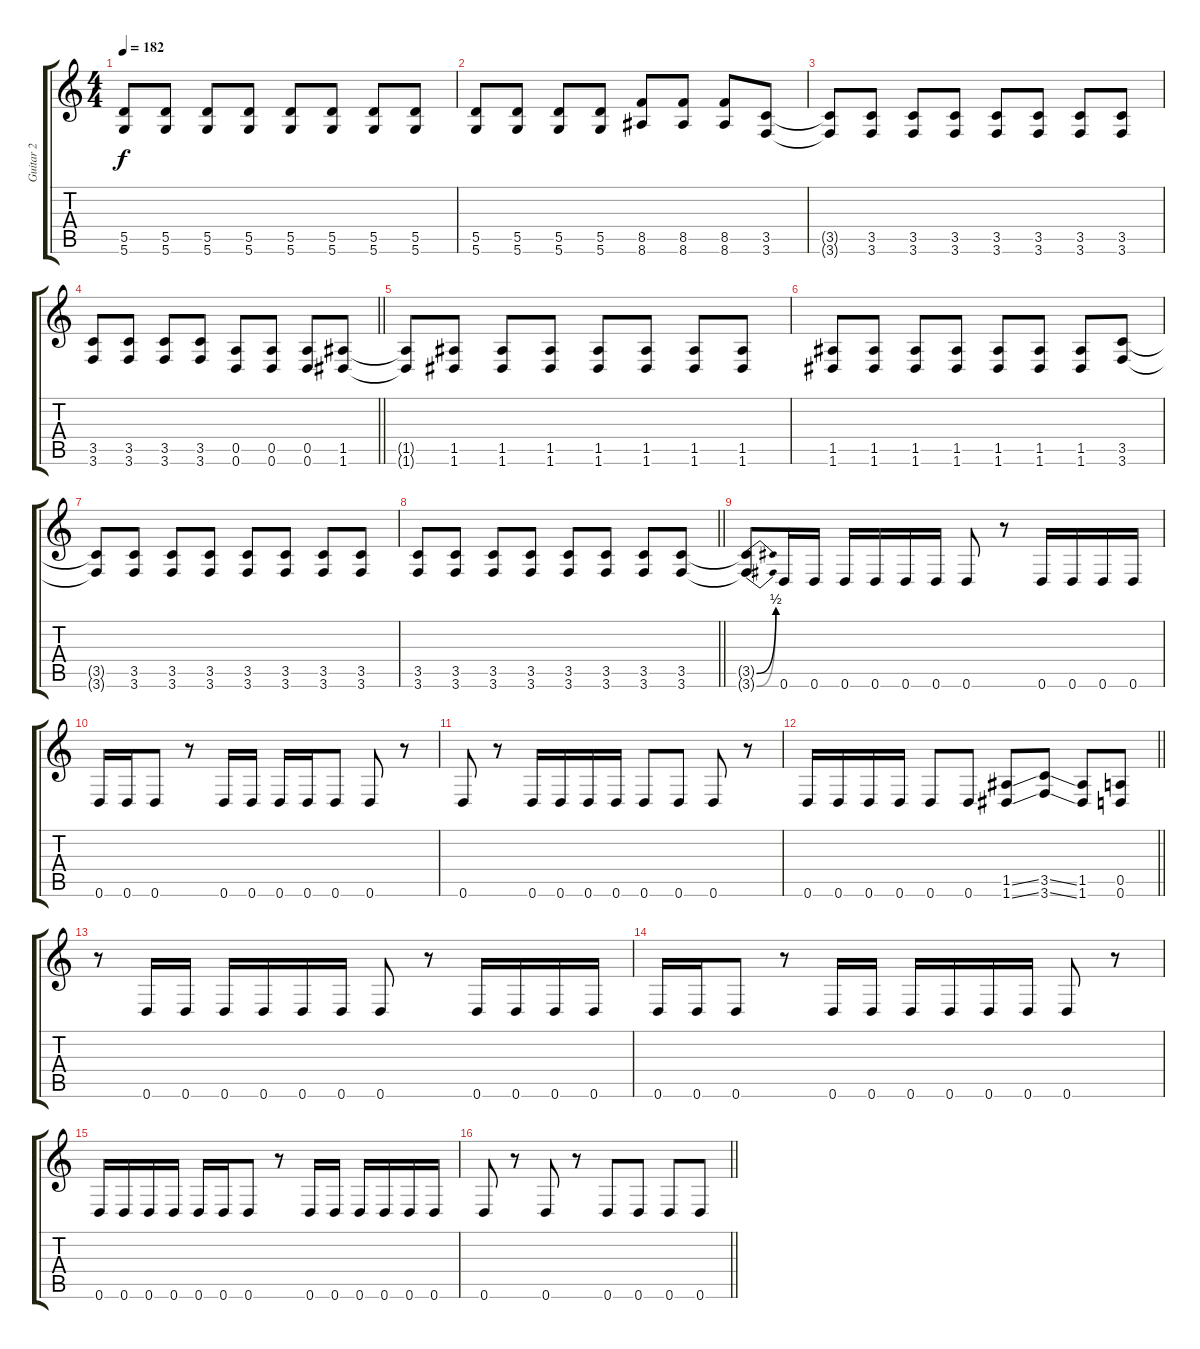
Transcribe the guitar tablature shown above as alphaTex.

\track ("Guitar 2" "Guitar 2") {instrument distortionguitar}
\staff {score tabs}
\tuning (E4 B3 G3 D3 A2 D2) {hide}
\ts (4 4)
\tempo 182
\clef g2
\ks c
(5.5 5.6).8{dy f} (5.5 5.6).8 (5.5 5.6).8 (5.5 5.6).8 (5.5 5.6).8 (5.5 5.6).8 (5.5 5.6).8 (5.5 5.6).8 |
(5.5 5.6).8 (5.5 5.6).8 (5.5 5.6).8 (5.5 5.6).8 (8.5 8.6).8 (8.5 8.6).8 (8.5 8.6).8 (3.5 3.6).8 |
(3.5{t} 3.6{t}).8 (3.5 3.6).8 (3.5 3.6).8 (3.5 3.6).8 (3.5 3.6).8 (3.5 3.6).8 (3.5 3.6).8 (3.5 3.6).8 |
\barLineRight lightlight
(3.5 3.6).8 (3.5 3.6).8 (3.5 3.6).8 (3.5 3.6).8 (0.5 0.6).8 (0.5 0.6).8 (0.5 0.6).8 (1.5 1.6).8 |
(1.5{t} 1.6{t}).8 (1.5 1.6).8 (1.5 1.6).8 (1.5 1.6).8 (1.5 1.6).8 (1.5 1.6).8 (1.5 1.6).8 (1.5 1.6).8 |
(1.5 1.6).8 (1.5 1.6).8 (1.5 1.6).8 (1.5 1.6).8 (1.5 1.6).8 (1.5 1.6).8 (1.5 1.6).8 (3.5 3.6).8 |
(3.5{t} 3.6{t}).8 (3.5 3.6).8 (3.5 3.6).8 (3.5 3.6).8 (3.5 3.6).8 (3.5 3.6).8 (3.5 3.6).8 (3.5 3.6).8 |
\barLineRight lightlight
(3.5 3.6).8 (3.5 3.6).8 (3.5 3.6).8 (3.5 3.6).8 (3.5 3.6).8 (3.5 3.6).8 (3.5 3.6).8 (3.5 3.6).8 |
\section ("" "")
(3.5{be (bend 0 0 60 2) t} 3.6{be (bend 0 0 60 2) t}).8 0.6.16 0.6.16 0.6.16 0.6.16 0.6.16 0.6.16 0.6.8 r.8 0.6.16 0.6.16 0.6.16 0.6.16 |
0.6.16 0.6.16 0.6.8 r.8 0.6.16 0.6.16 0.6.16 0.6.16 0.6.8 0.6.8 r.8 |
0.6.8 r.8 0.6.16 0.6.16 0.6.16 0.6.16 0.6.8 0.6.8 0.6.8 r.8 |
\barLineRight lightlight
0.6.16 0.6.16 0.6.16 0.6.16 0.6.8 0.6.8 (1.5{ss} 1.6{ss}).8 (3.5{ss} 3.6{ss}).8 (1.5 1.6).8 (0.5 0.6).8 |
r.8 0.6.16 0.6.16 0.6.16 0.6.16 0.6.16 0.6.16 0.6.8 r.8 0.6.16 0.6.16 0.6.16 0.6.16 |
0.6.16 0.6.16 0.6.8 r.8 0.6.16 0.6.16 0.6.16 0.6.16 0.6.16 0.6.16 0.6.8 r.8 |
0.6.16 0.6.16 0.6.16 0.6.16 0.6.16 0.6.16 0.6.8 r.8 0.6.16 0.6.16 0.6.16 0.6.16 0.6.16 0.6.16 |
\barLineRight lightlight
0.6.8 r.8 0.6.8 r.8 0.6.8 0.6.8 0.6.8 0.6.8
